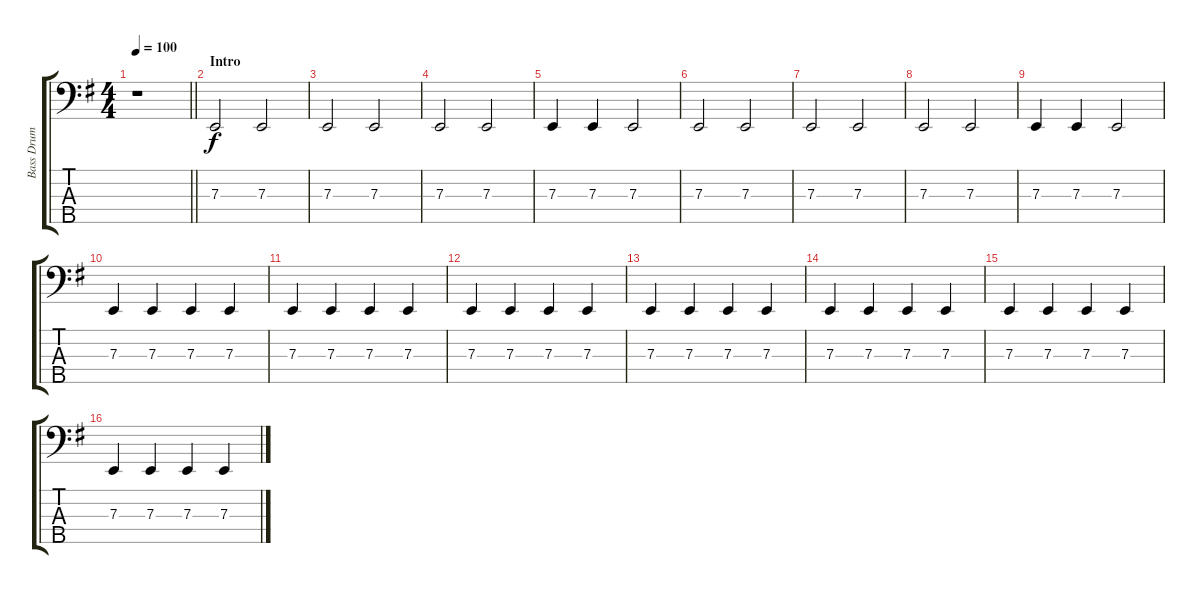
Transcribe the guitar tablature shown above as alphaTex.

\track ("Bass Drum" "Bass Drum") {instrument taikodrum}
\staff {score tabs}
\tuning (G2 D2 A1 E1 B0) {hide}
\ts (4 4)
\tempo 100
\clef f4
\barLineRight lightlight
\ks eminor
r.1{dy f instrument taikodrum} |
\section ("" "Intro")
7.3.2 7.3.2 |
7.3.2 7.3.2 |
7.3.2 7.3.2 |
7.3.4 7.3.4 7.3.2 |
7.3.2 7.3.2 |
7.3.2 7.3.2 |
7.3.2 7.3.2 |
7.3.4 7.3.4 7.3.2 |
7.3.4 7.3.4 7.3.4 7.3.4 |
7.3.4 7.3.4 7.3.4 7.3.4 |
7.3.4 7.3.4 7.3.4 7.3.4 |
7.3.4 7.3.4 7.3.4 7.3.4 |
7.3.4 7.3.4 7.3.4 7.3.4 |
7.3.4 7.3.4 7.3.4 7.3.4 |
7.3.4 7.3.4 7.3.4 7.3.4
